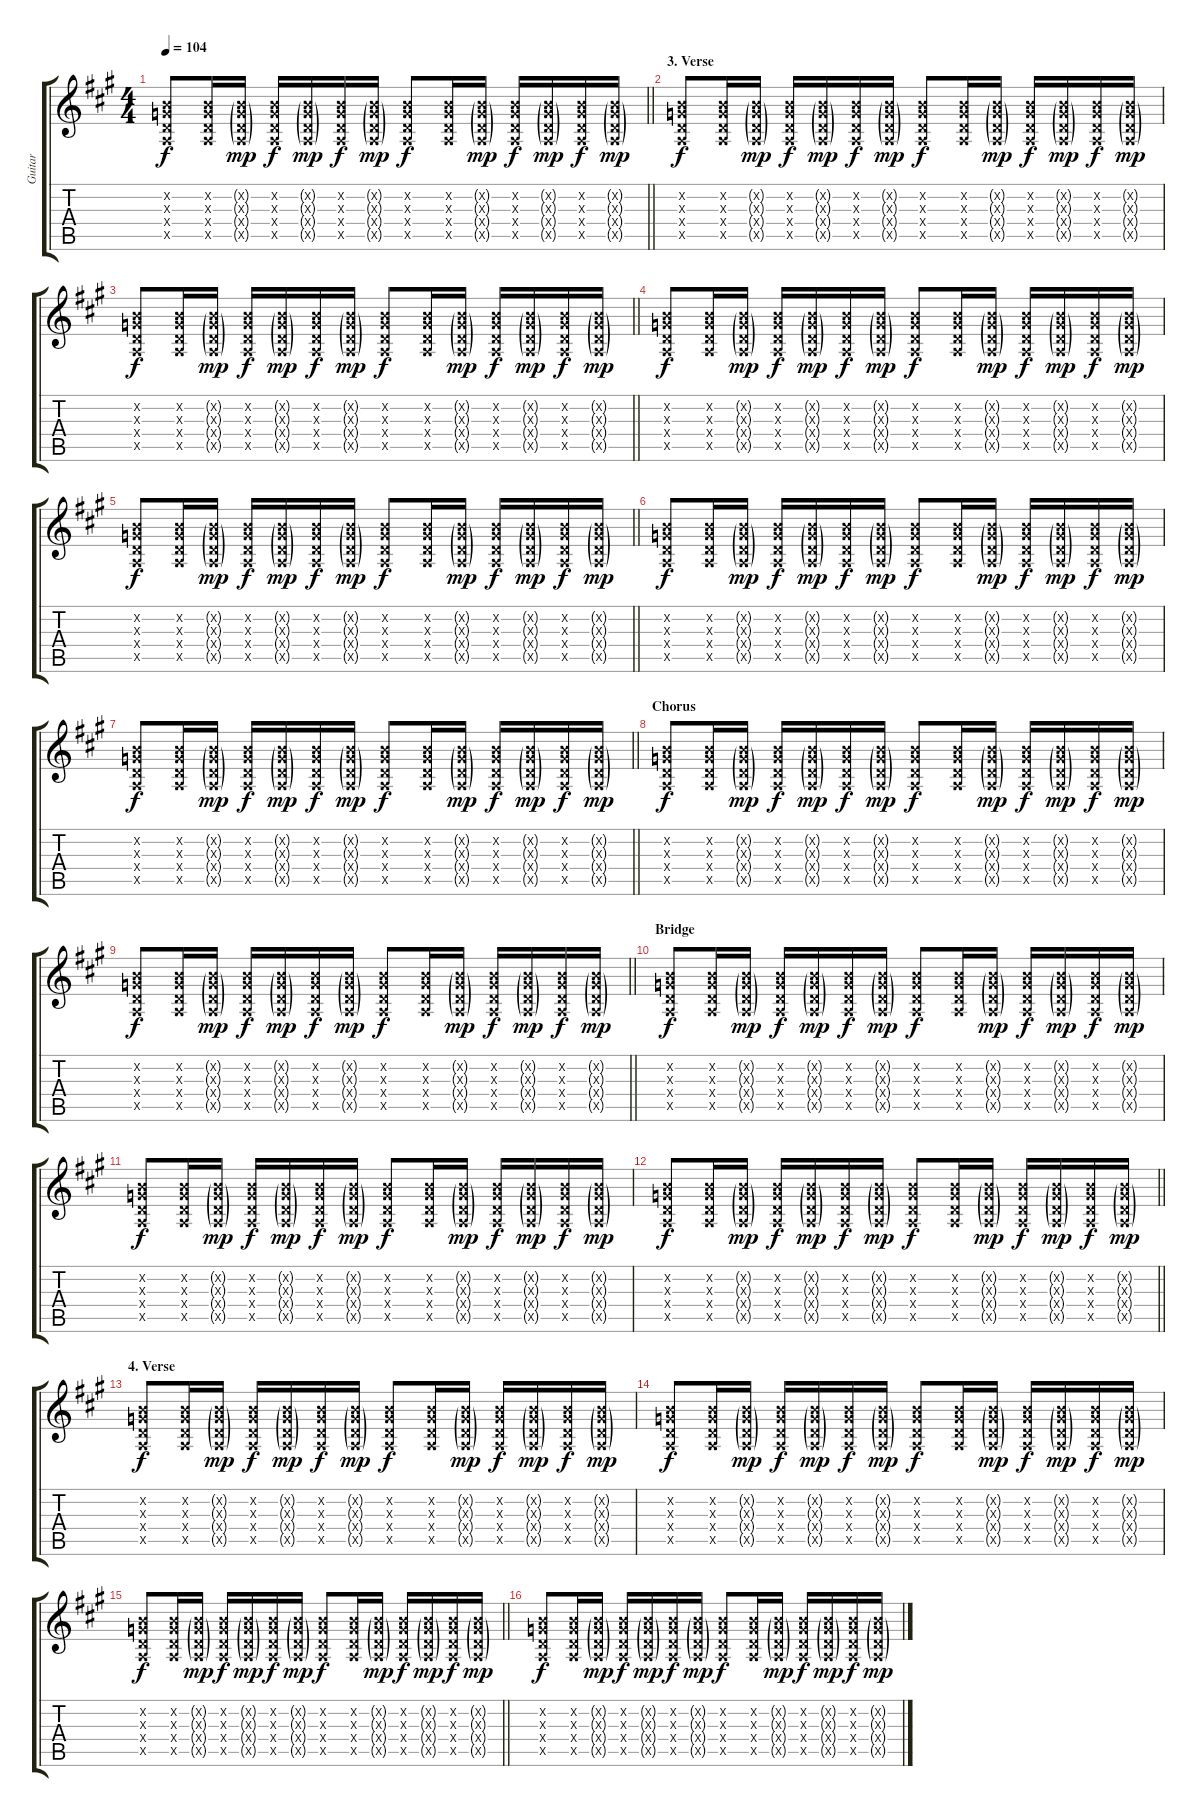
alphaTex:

\track ("Guitar" "Guitar") {instrument electricguitarmuted}
\staff {score tabs}
\tuning (E4 B3 G3 D3 A2 E2) {hide}
\ts (4 4)
\tempo 104
\clef g2
\barLineRight lightlight
\ks a
(0.2{x} 0.3{x} 0.4{x} 0.5{x}).8{dy f} (0.2{x} 0.3{x} 0.4{x} 0.5{x}).16 (0.2{g x} 0.3{g x} 0.4{g x} 0.5{g x}).16{dy mp} (0.2{x} 0.3{x} 0.4{x} 0.5{x}).16{dy f} (0.2{g x} 0.3{g x} 0.4{g x} 0.5{g x}).16{dy mp} (0.2{x} 0.3{x} 0.4{x} 0.5{x}).16{dy f} (0.2{g x} 0.3{g x} 0.4{g x} 0.5{g x}).16{dy mp} (0.2{x} 0.3{x} 0.4{x} 0.5{x}).8{dy f} (0.2{x} 0.3{x} 0.4{x} 0.5{x}).16 (0.2{g x} 0.3{g x} 0.4{g x} 0.5{g x}).16{dy mp} (0.2{x} 0.3{x} 0.4{x} 0.5{x}).16{dy f} (0.2{g x} 0.3{g x} 0.4{g x} 0.5{g x}).16{dy mp} (0.2{x} 0.3{x} 0.4{x} 0.5{x}).16{dy f} (0.2{g x} 0.3{g x} 0.4{g x} 0.5{g x}).16{dy mp} |
\section ("" "3. Verse")
(0.2{x} 0.3{x} 0.4{x} 0.5{x}).8{dy f} (0.2{x} 0.3{x} 0.4{x} 0.5{x}).16 (0.2{g x} 0.3{g x} 0.4{g x} 0.5{g x}).16{dy mp} (0.2{x} 0.3{x} 0.4{x} 0.5{x}).16{dy f} (0.2{g x} 0.3{g x} 0.4{g x} 0.5{g x}).16{dy mp} (0.2{x} 0.3{x} 0.4{x} 0.5{x}).16{dy f} (0.2{g x} 0.3{g x} 0.4{g x} 0.5{g x}).16{dy mp} (0.2{x} 0.3{x} 0.4{x} 0.5{x}).8{dy f} (0.2{x} 0.3{x} 0.4{x} 0.5{x}).16 (0.2{g x} 0.3{g x} 0.4{g x} 0.5{g x}).16{dy mp} (0.2{x} 0.3{x} 0.4{x} 0.5{x}).16{dy f} (0.2{g x} 0.3{g x} 0.4{g x} 0.5{g x}).16{dy mp} (0.2{x} 0.3{x} 0.4{x} 0.5{x}).16{dy f} (0.2{g x} 0.3{g x} 0.4{g x} 0.5{g x}).16{dy mp} |
\barLineRight lightlight
(0.2{x} 0.3{x} 0.4{x} 0.5{x}).8{dy f} (0.2{x} 0.3{x} 0.4{x} 0.5{x}).16 (0.2{g x} 0.3{g x} 0.4{g x} 0.5{g x}).16{dy mp} (0.2{x} 0.3{x} 0.4{x} 0.5{x}).16{dy f} (0.2{g x} 0.3{g x} 0.4{g x} 0.5{g x}).16{dy mp} (0.2{x} 0.3{x} 0.4{x} 0.5{x}).16{dy f} (0.2{g x} 0.3{g x} 0.4{g x} 0.5{g x}).16{dy mp} (0.2{x} 0.3{x} 0.4{x} 0.5{x}).8{dy f} (0.2{x} 0.3{x} 0.4{x} 0.5{x}).16 (0.2{g x} 0.3{g x} 0.4{g x} 0.5{g x}).16{dy mp} (0.2{x} 0.3{x} 0.4{x} 0.5{x}).16{dy f} (0.2{g x} 0.3{g x} 0.4{g x} 0.5{g x}).16{dy mp} (0.2{x} 0.3{x} 0.4{x} 0.5{x}).16{dy f} (0.2{g x} 0.3{g x} 0.4{g x} 0.5{g x}).16{dy mp} |
(0.2{x} 0.3{x} 0.4{x} 0.5{x}).8{dy f} (0.2{x} 0.3{x} 0.4{x} 0.5{x}).16 (0.2{g x} 0.3{g x} 0.4{g x} 0.5{g x}).16{dy mp} (0.2{x} 0.3{x} 0.4{x} 0.5{x}).16{dy f} (0.2{g x} 0.3{g x} 0.4{g x} 0.5{g x}).16{dy mp} (0.2{x} 0.3{x} 0.4{x} 0.5{x}).16{dy f} (0.2{g x} 0.3{g x} 0.4{g x} 0.5{g x}).16{dy mp} (0.2{x} 0.3{x} 0.4{x} 0.5{x}).8{dy f} (0.2{x} 0.3{x} 0.4{x} 0.5{x}).16 (0.2{g x} 0.3{g x} 0.4{g x} 0.5{g x}).16{dy mp} (0.2{x} 0.3{x} 0.4{x} 0.5{x}).16{dy f} (0.2{g x} 0.3{g x} 0.4{g x} 0.5{g x}).16{dy mp} (0.2{x} 0.3{x} 0.4{x} 0.5{x}).16{dy f} (0.2{g x} 0.3{g x} 0.4{g x} 0.5{g x}).16{dy mp} |
\barLineRight lightlight
(0.2{x} 0.3{x} 0.4{x} 0.5{x}).8{dy f} (0.2{x} 0.3{x} 0.4{x} 0.5{x}).16 (0.2{g x} 0.3{g x} 0.4{g x} 0.5{g x}).16{dy mp} (0.2{x} 0.3{x} 0.4{x} 0.5{x}).16{dy f} (0.2{g x} 0.3{g x} 0.4{g x} 0.5{g x}).16{dy mp} (0.2{x} 0.3{x} 0.4{x} 0.5{x}).16{dy f} (0.2{g x} 0.3{g x} 0.4{g x} 0.5{g x}).16{dy mp} (0.2{x} 0.3{x} 0.4{x} 0.5{x}).8{dy f} (0.2{x} 0.3{x} 0.4{x} 0.5{x}).16 (0.2{g x} 0.3{g x} 0.4{g x} 0.5{g x}).16{dy mp} (0.2{x} 0.3{x} 0.4{x} 0.5{x}).16{dy f} (0.2{g x} 0.3{g x} 0.4{g x} 0.5{g x}).16{dy mp} (0.2{x} 0.3{x} 0.4{x} 0.5{x}).16{dy f} (0.2{g x} 0.3{g x} 0.4{g x} 0.5{g x}).16{dy mp} |
(0.2{x} 0.3{x} 0.4{x} 0.5{x}).8{dy f} (0.2{x} 0.3{x} 0.4{x} 0.5{x}).16 (0.2{g x} 0.3{g x} 0.4{g x} 0.5{g x}).16{dy mp} (0.2{x} 0.3{x} 0.4{x} 0.5{x}).16{dy f} (0.2{g x} 0.3{g x} 0.4{g x} 0.5{g x}).16{dy mp} (0.2{x} 0.3{x} 0.4{x} 0.5{x}).16{dy f} (0.2{g x} 0.3{g x} 0.4{g x} 0.5{g x}).16{dy mp} (0.2{x} 0.3{x} 0.4{x} 0.5{x}).8{dy f} (0.2{x} 0.3{x} 0.4{x} 0.5{x}).16 (0.2{g x} 0.3{g x} 0.4{g x} 0.5{g x}).16{dy mp} (0.2{x} 0.3{x} 0.4{x} 0.5{x}).16{dy f} (0.2{g x} 0.3{g x} 0.4{g x} 0.5{g x}).16{dy mp} (0.2{x} 0.3{x} 0.4{x} 0.5{x}).16{dy f} (0.2{g x} 0.3{g x} 0.4{g x} 0.5{g x}).16{dy mp} |
\barLineRight lightlight
(0.2{x} 0.3{x} 0.4{x} 0.5{x}).8{dy f} (0.2{x} 0.3{x} 0.4{x} 0.5{x}).16 (0.2{g x} 0.3{g x} 0.4{g x} 0.5{g x}).16{dy mp} (0.2{x} 0.3{x} 0.4{x} 0.5{x}).16{dy f} (0.2{g x} 0.3{g x} 0.4{g x} 0.5{g x}).16{dy mp} (0.2{x} 0.3{x} 0.4{x} 0.5{x}).16{dy f} (0.2{g x} 0.3{g x} 0.4{g x} 0.5{g x}).16{dy mp} (0.2{x} 0.3{x} 0.4{x} 0.5{x}).8{dy f} (0.2{x} 0.3{x} 0.4{x} 0.5{x}).16 (0.2{g x} 0.3{g x} 0.4{g x} 0.5{g x}).16{dy mp} (0.2{x} 0.3{x} 0.4{x} 0.5{x}).16{dy f} (0.2{g x} 0.3{g x} 0.4{g x} 0.5{g x}).16{dy mp} (0.2{x} 0.3{x} 0.4{x} 0.5{x}).16{dy f} (0.2{g x} 0.3{g x} 0.4{g x} 0.5{g x}).16{dy mp} |
\section ("" "Chorus")
(0.2{x} 0.3{x} 0.4{x} 0.5{x}).8{dy f} (0.2{x} 0.3{x} 0.4{x} 0.5{x}).16 (0.2{g x} 0.3{g x} 0.4{g x} 0.5{g x}).16{dy mp} (0.2{x} 0.3{x} 0.4{x} 0.5{x}).16{dy f} (0.2{g x} 0.3{g x} 0.4{g x} 0.5{g x}).16{dy mp} (0.2{x} 0.3{x} 0.4{x} 0.5{x}).16{dy f} (0.2{g x} 0.3{g x} 0.4{g x} 0.5{g x}).16{dy mp} (0.2{x} 0.3{x} 0.4{x} 0.5{x}).8{dy f} (0.2{x} 0.3{x} 0.4{x} 0.5{x}).16 (0.2{g x} 0.3{g x} 0.4{g x} 0.5{g x}).16{dy mp} (0.2{x} 0.3{x} 0.4{x} 0.5{x}).16{dy f} (0.2{g x} 0.3{g x} 0.4{g x} 0.5{g x}).16{dy mp} (0.2{x} 0.3{x} 0.4{x} 0.5{x}).16{dy f} (0.2{g x} 0.3{g x} 0.4{g x} 0.5{g x}).16{dy mp} |
\barLineRight lightlight
(0.2{x} 0.3{x} 0.4{x} 0.5{x}).8{dy f} (0.2{x} 0.3{x} 0.4{x} 0.5{x}).16 (0.2{g x} 0.3{g x} 0.4{g x} 0.5{g x}).16{dy mp} (0.2{x} 0.3{x} 0.4{x} 0.5{x}).16{dy f} (0.2{g x} 0.3{g x} 0.4{g x} 0.5{g x}).16{dy mp} (0.2{x} 0.3{x} 0.4{x} 0.5{x}).16{dy f} (0.2{g x} 0.3{g x} 0.4{g x} 0.5{g x}).16{dy mp} (0.2{x} 0.3{x} 0.4{x} 0.5{x}).8{dy f} (0.2{x} 0.3{x} 0.4{x} 0.5{x}).16 (0.2{g x} 0.3{g x} 0.4{g x} 0.5{g x}).16{dy mp} (0.2{x} 0.3{x} 0.4{x} 0.5{x}).16{dy f} (0.2{g x} 0.3{g x} 0.4{g x} 0.5{g x}).16{dy mp} (0.2{x} 0.3{x} 0.4{x} 0.5{x}).16{dy f} (0.2{g x} 0.3{g x} 0.4{g x} 0.5{g x}).16{dy mp} |
\section ("" "Bridge")
(0.2{x} 0.3{x} 0.4{x} 0.5{x}).8{dy f} (0.2{x} 0.3{x} 0.4{x} 0.5{x}).16 (0.2{g x} 0.3{g x} 0.4{g x} 0.5{g x}).16{dy mp} (0.2{x} 0.3{x} 0.4{x} 0.5{x}).16{dy f} (0.2{g x} 0.3{g x} 0.4{g x} 0.5{g x}).16{dy mp} (0.2{x} 0.3{x} 0.4{x} 0.5{x}).16{dy f} (0.2{g x} 0.3{g x} 0.4{g x} 0.5{g x}).16{dy mp} (0.2{x} 0.3{x} 0.4{x} 0.5{x}).8{dy f} (0.2{x} 0.3{x} 0.4{x} 0.5{x}).16 (0.2{g x} 0.3{g x} 0.4{g x} 0.5{g x}).16{dy mp} (0.2{x} 0.3{x} 0.4{x} 0.5{x}).16{dy f} (0.2{g x} 0.3{g x} 0.4{g x} 0.5{g x}).16{dy mp} (0.2{x} 0.3{x} 0.4{x} 0.5{x}).16{dy f} (0.2{g x} 0.3{g x} 0.4{g x} 0.5{g x}).16{dy mp} |
(0.2{x} 0.3{x} 0.4{x} 0.5{x}).8{dy f} (0.2{x} 0.3{x} 0.4{x} 0.5{x}).16 (0.2{g x} 0.3{g x} 0.4{g x} 0.5{g x}).16{dy mp} (0.2{x} 0.3{x} 0.4{x} 0.5{x}).16{dy f} (0.2{g x} 0.3{g x} 0.4{g x} 0.5{g x}).16{dy mp} (0.2{x} 0.3{x} 0.4{x} 0.5{x}).16{dy f} (0.2{g x} 0.3{g x} 0.4{g x} 0.5{g x}).16{dy mp} (0.2{x} 0.3{x} 0.4{x} 0.5{x}).8{dy f} (0.2{x} 0.3{x} 0.4{x} 0.5{x}).16 (0.2{g x} 0.3{g x} 0.4{g x} 0.5{g x}).16{dy mp} (0.2{x} 0.3{x} 0.4{x} 0.5{x}).16{dy f} (0.2{g x} 0.3{g x} 0.4{g x} 0.5{g x}).16{dy mp} (0.2{x} 0.3{x} 0.4{x} 0.5{x}).16{dy f} (0.2{g x} 0.3{g x} 0.4{g x} 0.5{g x}).16{dy mp} |
\barLineRight lightlight
(0.2{x} 0.3{x} 0.4{x} 0.5{x}).8{dy f} (0.2{x} 0.3{x} 0.4{x} 0.5{x}).16 (0.2{g x} 0.3{g x} 0.4{g x} 0.5{g x}).16{dy mp} (0.2{x} 0.3{x} 0.4{x} 0.5{x}).16{dy f} (0.2{g x} 0.3{g x} 0.4{g x} 0.5{g x}).16{dy mp} (0.2{x} 0.3{x} 0.4{x} 0.5{x}).16{dy f} (0.2{g x} 0.3{g x} 0.4{g x} 0.5{g x}).16{dy mp} (0.2{x} 0.3{x} 0.4{x} 0.5{x}).8{dy f} (0.2{x} 0.3{x} 0.4{x} 0.5{x}).16 (0.2{g x} 0.3{g x} 0.4{g x} 0.5{g x}).16{dy mp} (0.2{x} 0.3{x} 0.4{x} 0.5{x}).16{dy f} (0.2{g x} 0.3{g x} 0.4{g x} 0.5{g x}).16{dy mp} (0.2{x} 0.3{x} 0.4{x} 0.5{x}).16{dy f} (0.2{g x} 0.3{g x} 0.4{g x} 0.5{g x}).16{dy mp} |
\section ("" "4. Verse")
(0.2{x} 0.3{x} 0.4{x} 0.5{x}).8{dy f} (0.2{x} 0.3{x} 0.4{x} 0.5{x}).16 (0.2{g x} 0.3{g x} 0.4{g x} 0.5{g x}).16{dy mp} (0.2{x} 0.3{x} 0.4{x} 0.5{x}).16{dy f} (0.2{g x} 0.3{g x} 0.4{g x} 0.5{g x}).16{dy mp} (0.2{x} 0.3{x} 0.4{x} 0.5{x}).16{dy f} (0.2{g x} 0.3{g x} 0.4{g x} 0.5{g x}).16{dy mp} (0.2{x} 0.3{x} 0.4{x} 0.5{x}).8{dy f} (0.2{x} 0.3{x} 0.4{x} 0.5{x}).16 (0.2{g x} 0.3{g x} 0.4{g x} 0.5{g x}).16{dy mp} (0.2{x} 0.3{x} 0.4{x} 0.5{x}).16{dy f} (0.2{g x} 0.3{g x} 0.4{g x} 0.5{g x}).16{dy mp} (0.2{x} 0.3{x} 0.4{x} 0.5{x}).16{dy f} (0.2{g x} 0.3{g x} 0.4{g x} 0.5{g x}).16{dy mp} |
(0.2{x} 0.3{x} 0.4{x} 0.5{x}).8{dy f} (0.2{x} 0.3{x} 0.4{x} 0.5{x}).16 (0.2{g x} 0.3{g x} 0.4{g x} 0.5{g x}).16{dy mp} (0.2{x} 0.3{x} 0.4{x} 0.5{x}).16{dy f} (0.2{g x} 0.3{g x} 0.4{g x} 0.5{g x}).16{dy mp} (0.2{x} 0.3{x} 0.4{x} 0.5{x}).16{dy f} (0.2{g x} 0.3{g x} 0.4{g x} 0.5{g x}).16{dy mp} (0.2{x} 0.3{x} 0.4{x} 0.5{x}).8{dy f} (0.2{x} 0.3{x} 0.4{x} 0.5{x}).16 (0.2{g x} 0.3{g x} 0.4{g x} 0.5{g x}).16{dy mp} (0.2{x} 0.3{x} 0.4{x} 0.5{x}).16{dy f} (0.2{g x} 0.3{g x} 0.4{g x} 0.5{g x}).16{dy mp} (0.2{x} 0.3{x} 0.4{x} 0.5{x}).16{dy f} (0.2{g x} 0.3{g x} 0.4{g x} 0.5{g x}).16{dy mp} |
\barLineRight lightlight
(0.2{x} 0.3{x} 0.4{x} 0.5{x}).8{dy f} (0.2{x} 0.3{x} 0.4{x} 0.5{x}).16 (0.2{g x} 0.3{g x} 0.4{g x} 0.5{g x}).16{dy mp} (0.2{x} 0.3{x} 0.4{x} 0.5{x}).16{dy f} (0.2{g x} 0.3{g x} 0.4{g x} 0.5{g x}).16{dy mp} (0.2{x} 0.3{x} 0.4{x} 0.5{x}).16{dy f} (0.2{g x} 0.3{g x} 0.4{g x} 0.5{g x}).16{dy mp} (0.2{x} 0.3{x} 0.4{x} 0.5{x}).8{dy f} (0.2{x} 0.3{x} 0.4{x} 0.5{x}).16 (0.2{g x} 0.3{g x} 0.4{g x} 0.5{g x}).16{dy mp} (0.2{x} 0.3{x} 0.4{x} 0.5{x}).16{dy f} (0.2{g x} 0.3{g x} 0.4{g x} 0.5{g x}).16{dy mp} (0.2{x} 0.3{x} 0.4{x} 0.5{x}).16{dy f} (0.2{g x} 0.3{g x} 0.4{g x} 0.5{g x}).16{dy mp} |
(0.2{x} 0.3{x} 0.4{x} 0.5{x}).8{dy f} (0.2{x} 0.3{x} 0.4{x} 0.5{x}).16 (0.2{g x} 0.3{g x} 0.4{g x} 0.5{g x}).16{dy mp} (0.2{x} 0.3{x} 0.4{x} 0.5{x}).16{dy f} (0.2{g x} 0.3{g x} 0.4{g x} 0.5{g x}).16{dy mp} (0.2{x} 0.3{x} 0.4{x} 0.5{x}).16{dy f} (0.2{g x} 0.3{g x} 0.4{g x} 0.5{g x}).16{dy mp} (0.2{x} 0.3{x} 0.4{x} 0.5{x}).8{dy f} (0.2{x} 0.3{x} 0.4{x} 0.5{x}).16 (0.2{g x} 0.3{g x} 0.4{g x} 0.5{g x}).16{dy mp} (0.2{x} 0.3{x} 0.4{x} 0.5{x}).16{dy f} (0.2{g x} 0.3{g x} 0.4{g x} 0.5{g x}).16{dy mp} (0.2{x} 0.3{x} 0.4{x} 0.5{x}).16{dy f} (0.2{g x} 0.3{g x} 0.4{g x} 0.5{g x}).16{dy mp}
